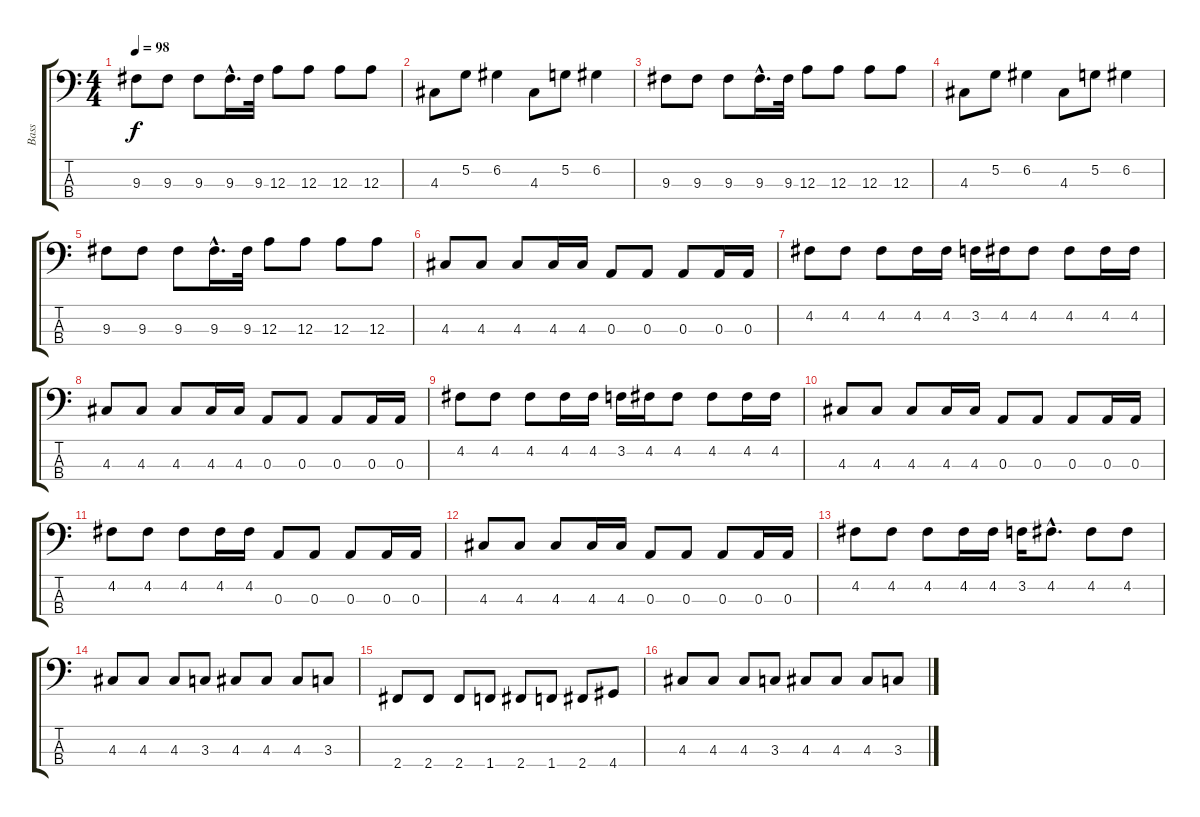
\track ("Bass" "Bass") {instrument electricbasspick}
\staff {score tabs}
\tuning (G2 D2 A1 E1) {hide}
\ts (4 4)
\tempo 98
\clef f4
\ks c
9.3.8{dy f} 9.3.8 9.3.8 9.3{hac}.16{d} 9.3.32 12.3.8 12.3.8 12.3.8 12.3.8 |
4.3.8 5.2.8 6.2.4 4.3.8 5.2.8 6.2.4 |
9.3.8 9.3.8 9.3.8 9.3{hac}.16{d} 9.3.32 12.3.8 12.3.8 12.3.8 12.3.8 |
4.3.8 5.2.8 6.2.4 4.3.8 5.2.8 6.2.4 |
9.3.8 9.3.8 9.3.8 9.3{hac}.16{d} 9.3.32 12.3.8 12.3.8 12.3.8 12.3.8 |
4.3.8 4.3.8 4.3.8 4.3.16 4.3.16 0.3.8 0.3.8 0.3.8 0.3.16 0.3.16 |
4.2.8 4.2.8 4.2.8 4.2.16 4.2.16 3.2.16 4.2.16 4.2.8 4.2.8 4.2.16 4.2.16 |
4.3.8 4.3.8 4.3.8 4.3.16 4.3.16 0.3.8 0.3.8 0.3.8 0.3.16 0.3.16 |
4.2.8 4.2.8 4.2.8 4.2.16 4.2.16 3.2.16 4.2.16 4.2.8 4.2.8 4.2.16 4.2.16 |
4.3.8 4.3.8 4.3.8 4.3.16 4.3.16 0.3.8 0.3.8 0.3.8 0.3.16 0.3.16 |
4.2.8 4.2.8 4.2.8 4.2.16 4.2.16 0.3.8 0.3.8 0.3.8 0.3.16 0.3.16 |
4.3.8 4.3.8 4.3.8 4.3.16 4.3.16 0.3.8 0.3.8 0.3.8 0.3.16 0.3.16 |
4.2.8 4.2.8 4.2.8 4.2.16 4.2.16 3.2.16 4.2{hac}.8{d} 4.2.8 4.2.8 |
4.3.8 4.3.8 4.3.8 3.3.8 4.3.8 4.3.8 4.3.8 3.3.8 |
2.4.8 2.4.8 2.4.8 1.4.8 2.4.8 1.4.8 2.4.8 4.4.8 |
4.3.8 4.3.8 4.3.8 3.3.8 4.3.8 4.3.8 4.3.8 3.3.8
